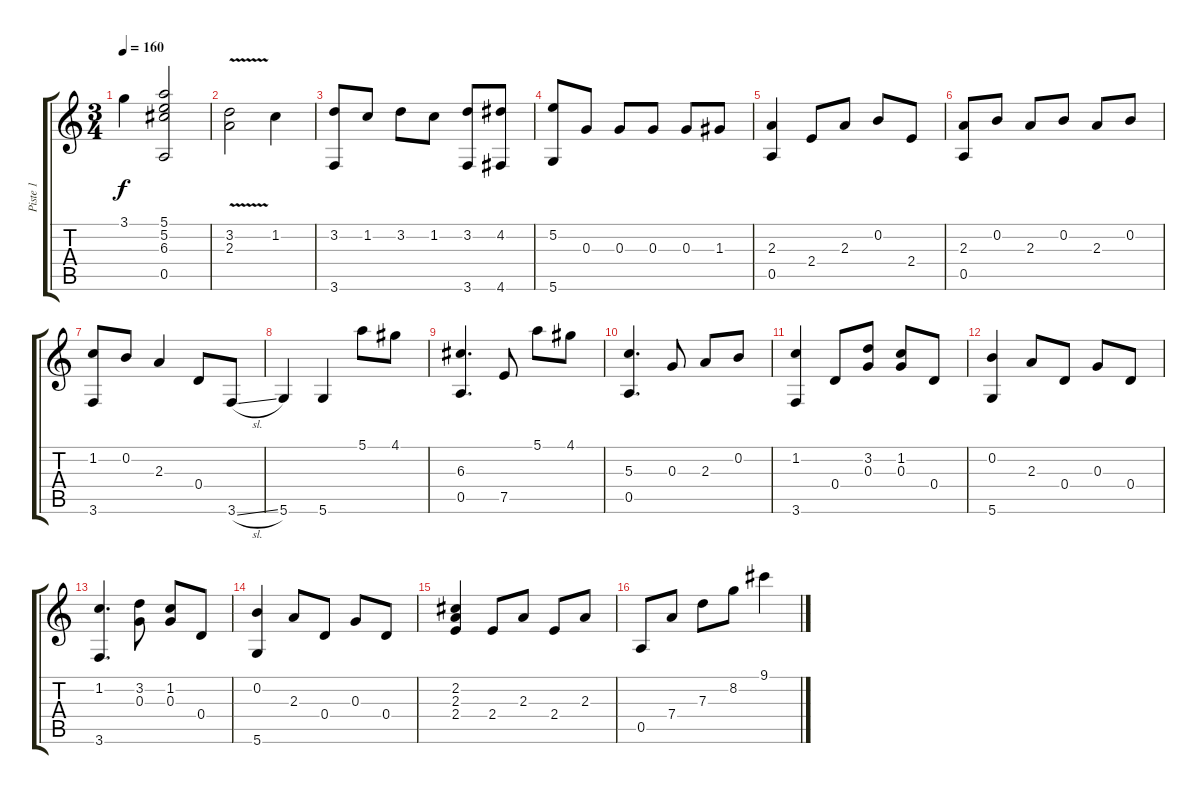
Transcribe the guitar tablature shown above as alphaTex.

\track ("Piste 1" "Piste 1") {instrument acousticguitarsteel}
\staff {score tabs}
\tuning (E4 B3 G3 D3 A2 D2) {hide}
\ts (3 4)
\tempo 160
\clef g2
\ks c
3.1.4{dy f} (5.1 5.2 6.3 0.5).2 |
(3.2{v} 2.3).2 1.2.4 |
(3.2 3.6).8 1.2.8 3.2.8 1.2.8 (3.2 3.6).8 (4.2 4.6).8 |
(5.2 5.6).8 0.3.8 0.3.8 0.3.8 0.3.8 1.3.8 |
(2.3 0.5).4 2.4.8 2.3.8 0.2.8 2.4.8 |
(2.3 0.5).8 0.2.8 2.3.8 0.2.8 2.3.8 0.2.8 |
(1.2 3.6).8 0.2.8 2.3.4 0.4.8 3.6{sl}.8 |
5.6.4 5.6.4 5.1.8 4.1.8 |
(6.3 0.5).4{d} 7.5.8 5.1.8 4.1.8 |
(5.3 0.5).4{d} 0.3.8 2.3.8 0.2.8 |
(1.2 3.6).4 0.4.8 (3.2 0.3).8 (1.2 0.3).8 0.4.8 |
(0.2 5.6).4 2.3.8 0.4.8 0.3.8 0.4.8 |
(1.2 3.6).4{d} (3.2 0.3).8 (1.2 0.3).8 0.4.8 |
(0.2 5.6).4 2.3.8 0.4.8 0.3.8 0.4.8 |
(2.2 2.3 2.4).4 2.4.8 2.3.8 2.4.8 2.3.8 |
0.5.8 7.4.8 7.3.8 8.2.8 9.1.4
